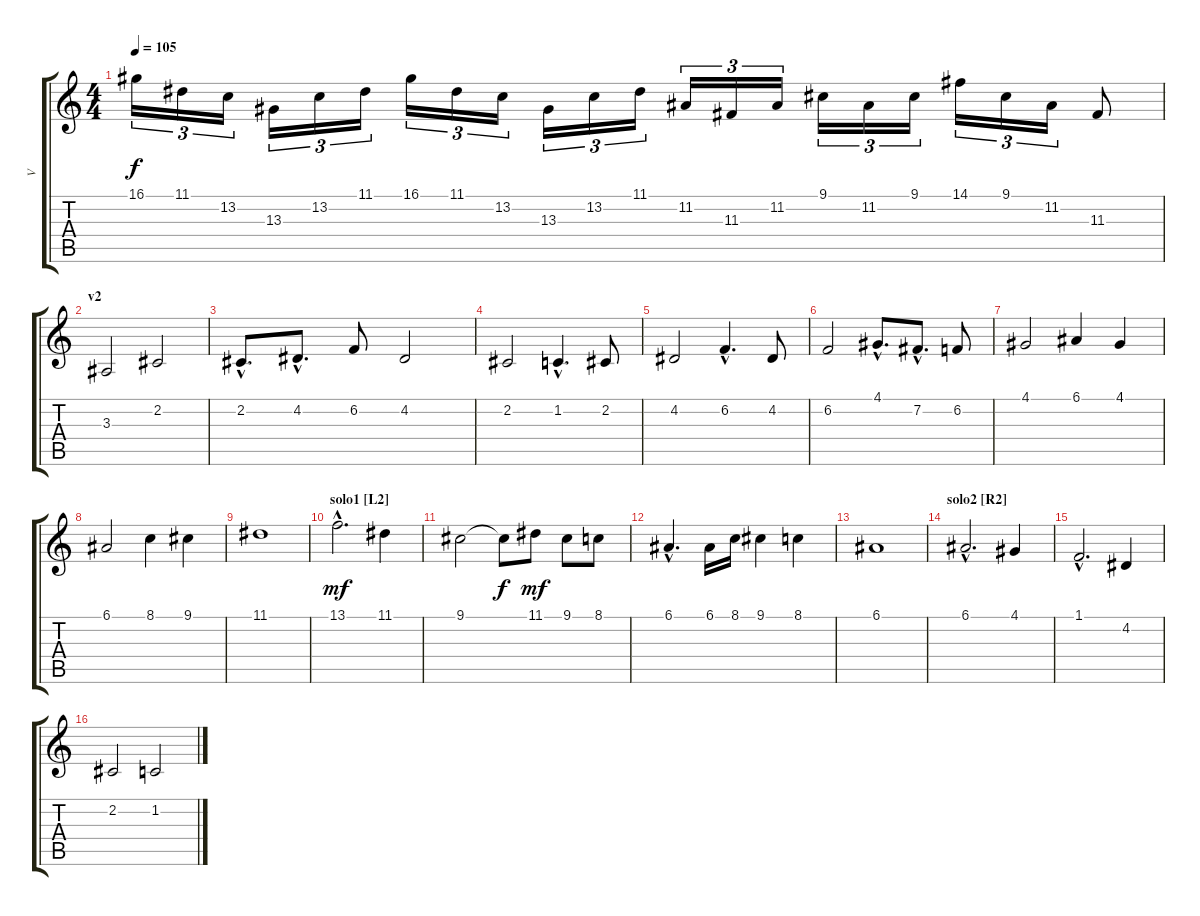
\track ("V" "V") {instrument violin}
\staff {score tabs}
\tuning (E4 B3 G3 D3 A2 E2) {hide}
\ts (4 4)
\tempo 105
\clef g2
\ks c
16.1.16{tu (3 2) dy f} 11.1.16{tu (3 2)} 13.2.16{tu (3 2)} 13.3.16{tu (3 2)} 13.2.16{tu (3 2)} 11.1.16{tu (3 2)} 16.1.16{tu (3 2)} 11.1.16{tu (3 2)} 13.2.16{tu (3 2)} 13.3.16{tu (3 2)} 13.2.16{tu (3 2)} 11.1.16{tu (3 2)} 11.2.16{tu (3 2)} 11.3.16{tu (3 2)} 11.2.16{tu (3 2)} 9.1.16{tu (3 2)} 11.2.16{tu (3 2)} 9.1.16{tu (3 2)} 14.1.16{tu (3 2)} 9.1.16{tu (3 2)} 11.2.16{tu (3 2)} 11.3.8 |
\section ("" "v2")
3.3.2{volume 12 instrument violin} 2.2.2 |
2.2{hac}.8{d} 4.2{hac}.8{d} 6.2.8 4.2.2 |
2.2.2 1.2{hac}.4{d} 2.2.8 |
4.2.2 6.2{hac}.4{d} 4.2.8 |
6.2.2 4.1{hac}.8{d} 7.2{hac}.8{d} 6.2.8 |
4.1.2 6.1.4 4.1.4 |
6.1.2 8.1.4 9.1.4 |
11.1.1 |
\section ("" "solo1 [L2]")
13.1{hac}.2{d dy mf} 11.1.4 |
9.1.2 9.1{t}.8{dy f} 11.1.8{dy mf} 9.1.8 8.1.8 |
6.1{hac}.4{d} 6.1.16 8.1.16 9.1.4 8.1.4 |
6.1.1 |
\section ("" "solo2 [R2]")
6.1{hac}.2{d} 4.1.4 |
1.1{hac}.2{d} 4.2.4 |
2.2.2 1.2.2
